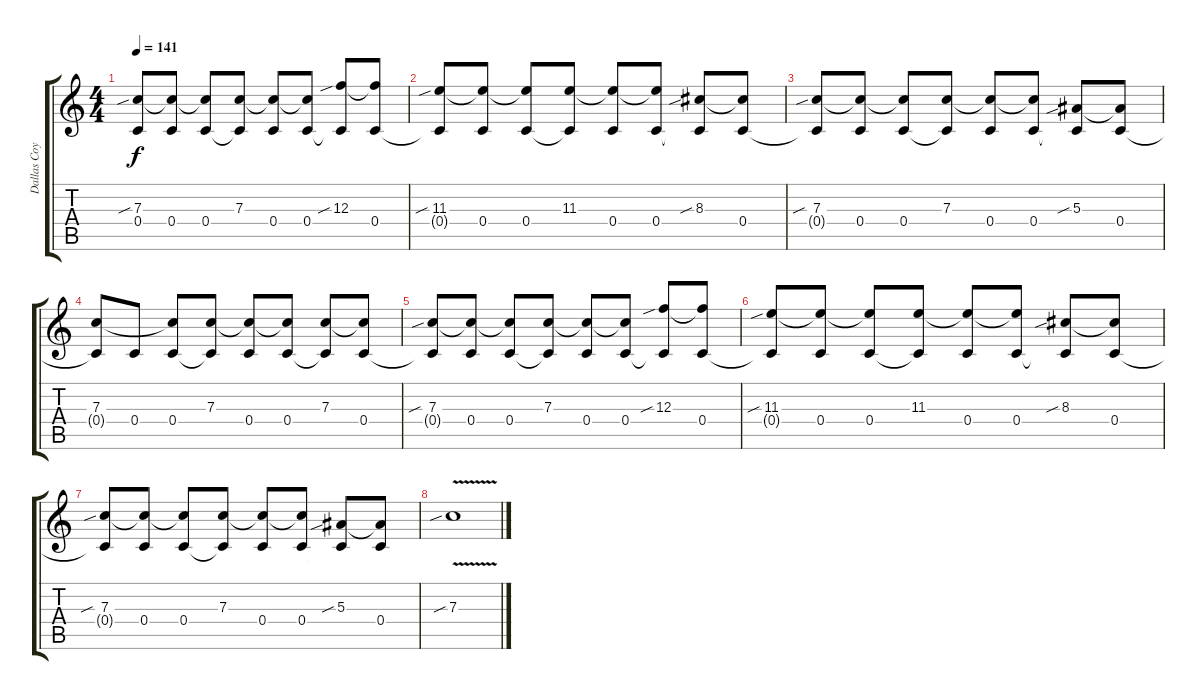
\track ("Dallas Coyle (Intro Guitar 1)" "Dallas Coy") {instrument acousticguitarnylon}
\staff {score tabs}
\tuning (D4 A3 F3 C3 G2 C2) {hide}
\ts (4 4)
\tempo 141
\clef g2
\ks c
(7.3{sib} 0.4{t}).8{dy f} (7.3{t} 0.4).8 (7.3{t} 0.4).8 (7.3 0.4{t}).8 (7.3{t} 0.4).8 (7.3{t} 0.4).8 (12.3{sib} 0.4{t}).8 (12.3{t} 0.4).8 |
(11.3{sib} 0.4{t}).8 (11.3{t} 0.4).8 (11.3{t} 0.4).8 (11.3 0.4{t}).8 (11.3{t} 0.4).8 (11.3{t} 0.4).8 (8.3{sib} 0.4{t}).8 (8.3{t} 0.4).8 |
(7.3{sib} 0.4{t}).8 (7.3{t} 0.4).8 (7.3{t} 0.4).8 (7.3 0.4{t}).8 (7.3{t} 0.4).8 (7.3{t} 0.4).8 (5.3{sib} 0.4{t}).8 (5.3{t} 0.4).8 |
(7.3 0.4{t}).8 0.4.8 (7.3{t} 0.4).8 (7.3 0.4{t}).8 (7.3{t} 0.4).8 (7.3{t} 0.4).8 (7.3 0.4{t}).8 (7.3{t} 0.4).8 |
(7.3{sib} 0.4{t}).8 (7.3{t} 0.4).8 (7.3{t} 0.4).8 (7.3 0.4{t}).8 (7.3{t} 0.4).8 (7.3{t} 0.4).8 (12.3{sib} 0.4{t}).8 (12.3{t} 0.4).8 |
(11.3{sib} 0.4{t}).8 (11.3{t} 0.4).8 (11.3{t} 0.4).8 (11.3 0.4{t}).8 (11.3{t} 0.4).8 (11.3{t} 0.4).8 (8.3{sib} 0.4{t}).8 (8.3{t} 0.4).8 |
(7.3{sib} 0.4{t}).8 (7.3{t} 0.4).8 (7.3{t} 0.4).8 (7.3 0.4{t}).8 (7.3{t} 0.4).8 (7.3{t} 0.4).8 (5.3{sib} 0.4{t}).8 (5.3{t} 0.4).8 |
7.3{v sib}.1
